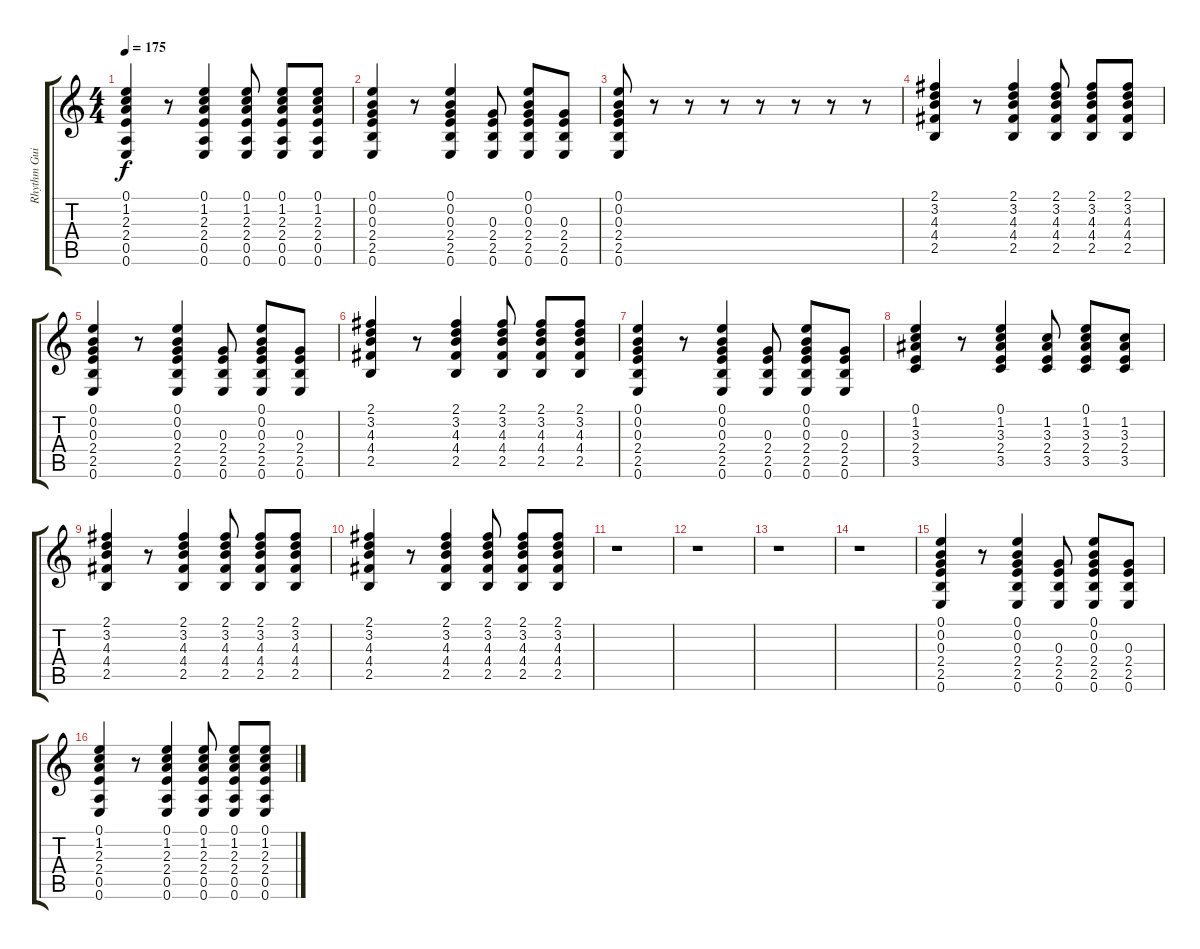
\track ("Rhythm Guitar" "Rhythm Gui") {instrument electricguitarclean}
\staff {score tabs}
\tuning (E4 B3 G3 D3 A2 E2) {hide}
\ts (4 4)
\tempo 175
\clef g2
\ks c
(0.1 1.2 2.3 2.4 0.5 0.6).4{dy f} r.8 (0.1 1.2 2.3 2.4 0.5 0.6).4 (0.1 1.2 2.3 2.4 0.5 0.6).8 (0.1 1.2 2.3 2.4 0.5 0.6).8 (0.1 1.2 2.3 2.4 0.5 0.6).8 |
(0.1 0.2 0.3 2.4 2.5 0.6).4 r.8 (0.1 0.2 0.3 2.4 2.5 0.6).4 (0.3 2.4 2.5 0.6).8 (0.1 0.2 0.3 2.4 2.5 0.6).8 (0.3 2.4 2.5 0.6).8 |
(0.1 0.2 0.3 2.4 2.5 0.6).8 r.8 r.8 r.8 r.8 r.8 r.8 r.8 |
(2.1 3.2 4.3 4.4 2.5).4 r.8 (2.1 3.2 4.3 4.4 2.5).4 (2.1 3.2 4.3 4.4 2.5).8 (2.1 3.2 4.3 4.4 2.5).8 (2.1 3.2 4.3 4.4 2.5).8 |
(0.1 0.2 0.3 2.4 2.5 0.6).4 r.8 (0.1 0.2 0.3 2.4 2.5 0.6).4 (0.3 2.4 2.5 0.6).8 (0.1 0.2 0.3 2.4 2.5 0.6).8 (0.3 2.4 2.5 0.6).8 |
(2.1 3.2 4.3 4.4 2.5).4 r.8 (2.1 3.2 4.3 4.4 2.5).4 (2.1 3.2 4.3 4.4 2.5).8 (2.1 3.2 4.3 4.4 2.5).8 (2.1 3.2 4.3 4.4 2.5).8 |
(0.1 0.2 0.3 2.4 2.5 0.6).4 r.8 (0.1 0.2 0.3 2.4 2.5 0.6).4 (0.3 2.4 2.5 0.6).8 (0.1 0.2 0.3 2.4 2.5 0.6).8 (0.3 2.4 2.5 0.6).8 |
(0.1 1.2 3.3 2.4 3.5).4 r.8 (0.1 1.2 3.3 2.4 3.5).4 (1.2 3.3 2.4 3.5).8 (0.1 1.2 3.3 2.4 3.5).8 (1.2 3.3 2.4 3.5).8 |
(2.1 3.2 4.3 4.4 2.5).4 r.8 (2.1 3.2 4.3 4.4 2.5).4 (2.1 3.2 4.3 4.4 2.5).8 (2.1 3.2 4.3 4.4 2.5).8 (2.1 3.2 4.3 4.4 2.5).8 |
(2.1 3.2 4.3 4.4 2.5).4 r.8 (2.1 3.2 4.3 4.4 2.5).4 (2.1 3.2 4.3 4.4 2.5).8 (2.1 3.2 4.3 4.4 2.5).8 (2.1 3.2 4.3 4.4 2.5).8 |
r.1 |
r.1 |
r.1 |
r.1 |
(0.1 0.2 0.3 2.4 2.5 0.6).4 r.8 (0.1 0.2 0.3 2.4 2.5 0.6).4 (0.3 2.4 2.5 0.6).8 (0.1 0.2 0.3 2.4 2.5 0.6).8 (0.3 2.4 2.5 0.6).8 |
(0.1 1.2 2.3 2.4 0.5 0.6).4 r.8 (0.1 1.2 2.3 2.4 0.5 0.6).4 (0.1 1.2 2.3 2.4 0.5 0.6).8 (0.1 1.2 2.3 2.4 0.5 0.6).8 (0.1 1.2 2.3 2.4 0.5 0.6).8
